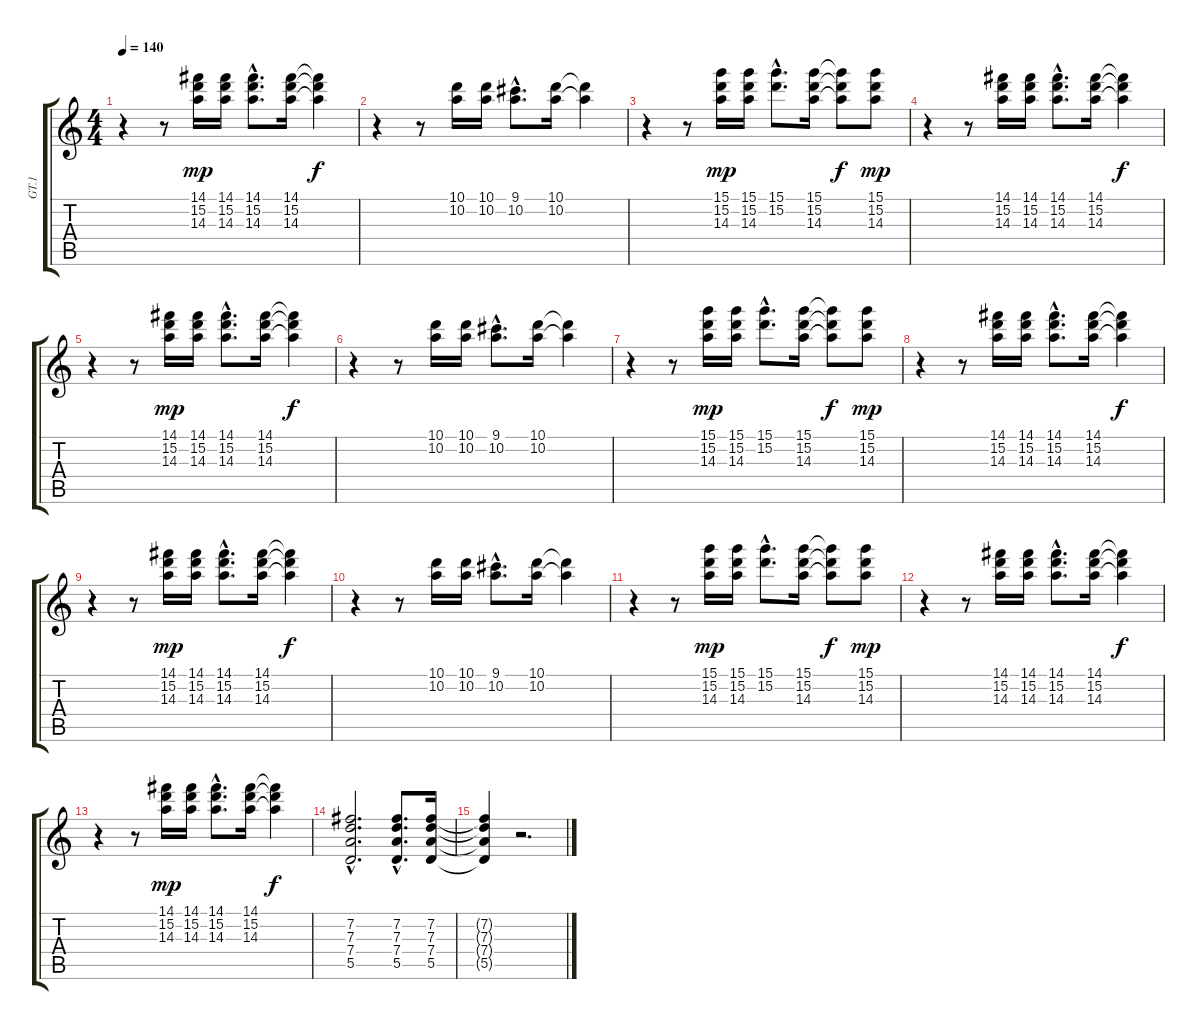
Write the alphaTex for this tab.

\track ("GT.1" "GT.1") {instrument distortionguitar}
\staff {score tabs}
\tuning (E4 B3 G3 D3 A2 E2) {hide}
\ts (4 4)
\tempo 140
\clef g2
\ks c
r.4{dy f} r.8 (14.1 15.2 14.3).16{dy mp} (14.1 15.2 14.3).16 (14.1{hac} 15.2{hac} 14.3{hac}).8{d} (14.1 15.2 14.3).16 (14.1{t} 15.2{t} 14.3{t}).4{dy f} |
r.4 r.8 (10.1 10.2).16 (10.1 10.2).16 (9.1{hac} 10.2{hac}).8{d} (10.1 10.2).16 (10.1{t} 10.2{t}).4 |
r.4 r.8 (15.1 15.2 14.3).16{dy mp} (15.1 15.2 14.3).16 (15.1{hac} 15.2{hac}).8{d} (15.1 15.2 14.3).16 (15.1{t} 15.2{t} 14.3{t}).8{dy f} (15.1 15.2 14.3).8{dy mp} |
r.4 r.8 (14.1 15.2 14.3).16 (14.1 15.2 14.3).16 (14.1{hac} 15.2{hac} 14.3{hac}).8{d} (14.1 15.2 14.3).16 (14.1{t} 15.2{t} 14.3{t}).4{dy f} |
r.4 r.8 (14.1 15.2 14.3).16{dy mp} (14.1 15.2 14.3).16 (14.1{hac} 15.2{hac} 14.3{hac}).8{d} (14.1 15.2 14.3).16 (14.1{t} 15.2{t} 14.3{t}).4{dy f} |
r.4 r.8 (10.1 10.2).16 (10.1 10.2).16 (9.1{hac} 10.2{hac}).8{d} (10.1 10.2).16 (10.1{t} 10.2{t}).4 |
r.4 r.8 (15.1 15.2 14.3).16{dy mp} (15.1 15.2 14.3).16 (15.1{hac} 15.2{hac}).8{d} (15.1 15.2 14.3).16 (15.1{t} 15.2{t} 14.3{t}).8{dy f} (15.1 15.2 14.3).8{dy mp} |
r.4 r.8 (14.1 15.2 14.3).16 (14.1 15.2 14.3).16 (14.1{hac} 15.2{hac} 14.3{hac}).8{d} (14.1 15.2 14.3).16 (14.1{t} 15.2{t} 14.3{t}).4{dy f} |
r.4 r.8 (14.1 15.2 14.3).16{dy mp} (14.1 15.2 14.3).16 (14.1{hac} 15.2{hac} 14.3{hac}).8{d} (14.1 15.2 14.3).16 (14.1{t} 15.2{t} 14.3{t}).4{dy f} |
r.4 r.8 (10.1 10.2).16 (10.1 10.2).16 (9.1{hac} 10.2{hac}).8{d} (10.1 10.2).16 (10.1{t} 10.2{t}).4 |
r.4 r.8 (15.1 15.2 14.3).16{dy mp} (15.1 15.2 14.3).16 (15.1{hac} 15.2{hac}).8{d} (15.1 15.2 14.3).16 (15.1{t} 15.2{t} 14.3{t}).8{dy f} (15.1 15.2 14.3).8{dy mp} |
r.4 r.8 (14.1 15.2 14.3).16 (14.1 15.2 14.3).16 (14.1{hac} 15.2{hac} 14.3{hac}).8{d} (14.1 15.2 14.3).16 (14.1{t} 15.2{t} 14.3{t}).4{dy f} |
r.4 r.8 (14.1 15.2 14.3).16{dy mp} (14.1 15.2 14.3).16 (14.1{hac} 15.2{hac} 14.3{hac}).8{d} (14.1 15.2 14.3).16 (14.1{t} 15.2{t} 14.3{t}).4{dy f} |
(7.2{hac} 7.3{hac} 7.4{hac} 5.5{hac}).2{d} (7.2{hac} 7.3{hac} 7.4{hac} 5.5{hac}).8{d} (7.2 7.3 7.4 5.5).16 |
(7.2{t} 7.3{t} 7.4{t} 5.5{t}).4 r.2{d}
